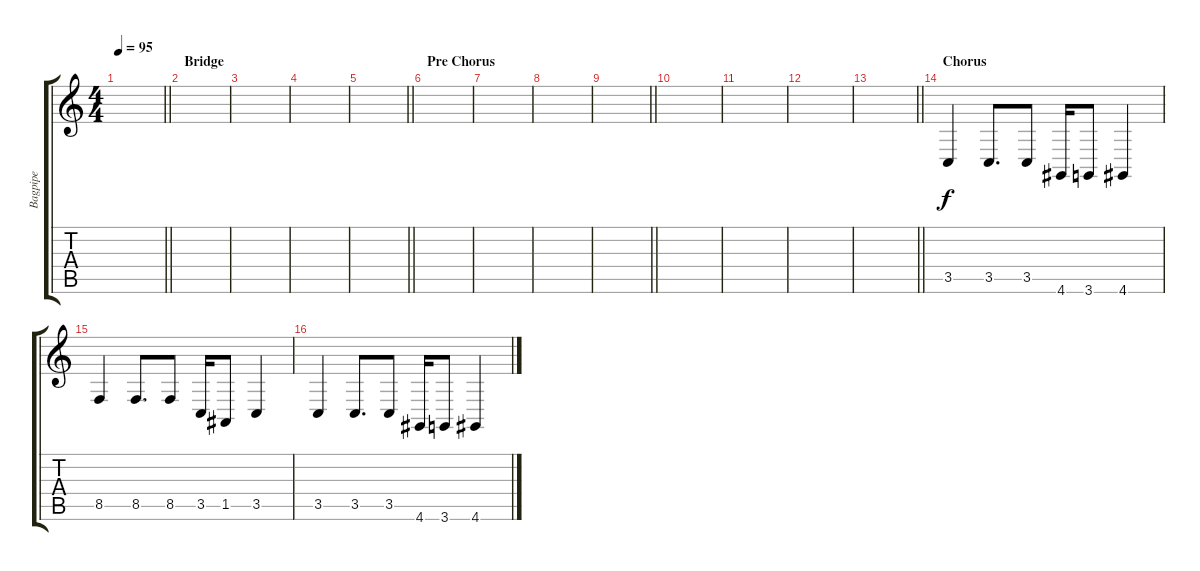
\track ("Bagpipe" "Bagpipe") {instrument bagpipe}
\staff {score tabs}
\tuning (E4 B3 G3 D3 A2 E2) {hide}
\ts (4 4)
\tempo 95
\clef g2
\barLineRight lightlight
\ks c
|
\section ("" "Bridge")
|
|
|
\barLineRight lightlight
|
\section ("" "Pre Chorus")
|
|
|
\barLineRight lightlight
|
|
|
|
\barLineRight lightlight
|
\section ("" "Chorus")
3.5.4 3.5.8{d} 3.5.8 4.6.16 3.6.8 4.6.4 |
8.5.4 8.5.8{d} 8.5.8 3.5.16 1.5.8 3.5.4 |
3.5.4 3.5.8{d} 3.5.8 4.6.16 3.6.8 4.6.4
